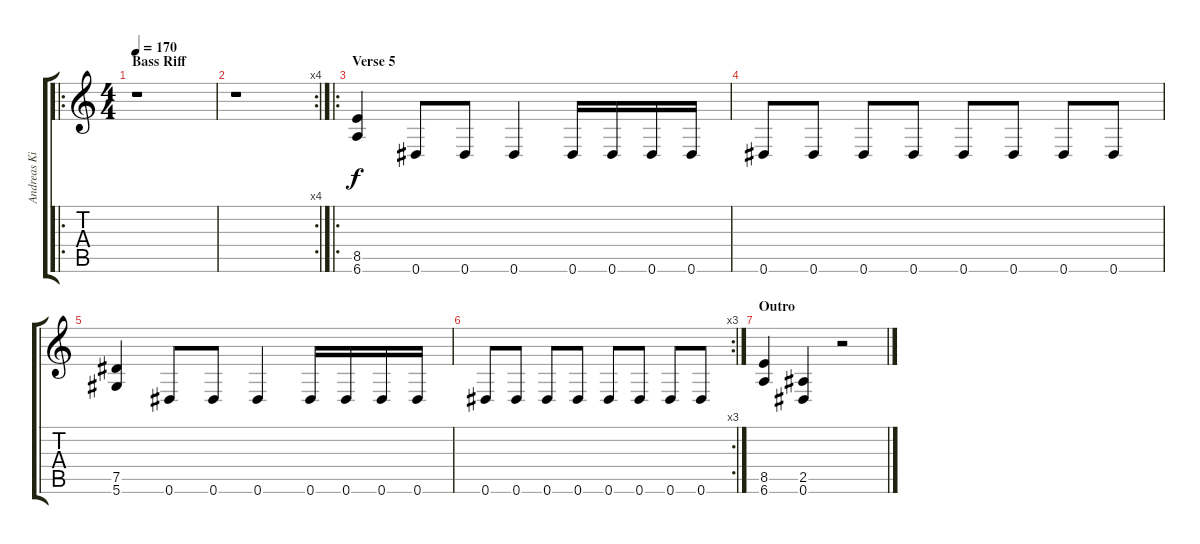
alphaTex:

\track ("Andreas Kisser" "Andreas Ki") {instrument distortionguitar}
\staff {score tabs}
\tuning (Eb4 Bb3 Gb3 Db3 Ab2 Eb2) {hide}
\ro
\ts (4 4)
\section ("" "Bass Riff")
\tempo 170
\clef g2
\ks c
r.1{dy f} |
\rc 4
r.1 |
\ro
\section ("" "Verse 5")
(8.5 6.6).4 0.6.8 0.6.8 0.6.4 0.6.16 0.6.16 0.6.16 0.6.16 |
0.6.8 0.6.8 0.6.8 0.6.8 0.6.8 0.6.8 0.6.8 0.6.8 |
(7.5 5.6).4 0.6.8 0.6.8 0.6.4 0.6.16 0.6.16 0.6.16 0.6.16 |
\rc 3
0.6.8 0.6.8 0.6.8 0.6.8 0.6.8 0.6.8 0.6.8 0.6.8 |
\section ("" "Outro")
(8.5 6.6).4 (2.5 0.6).4 r.2
